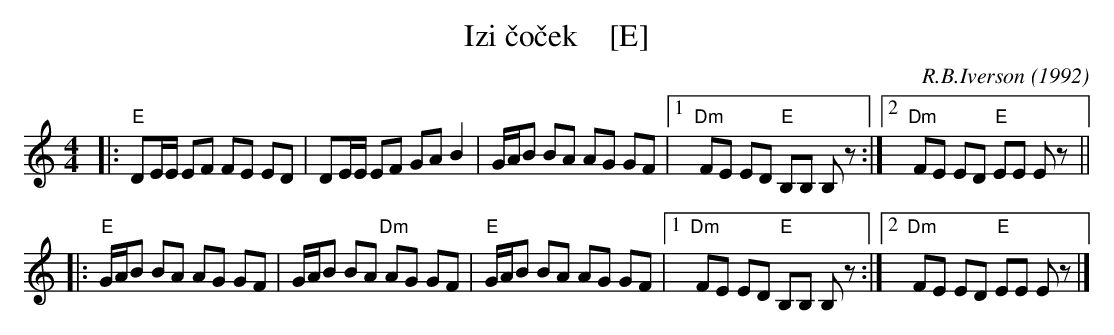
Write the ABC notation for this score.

X:1
T: Izi \vco\vcek    [E]
C: R.B.Iverson (1992)
M: 4/4
L: 1/8
K: ^G=F
|: "E"DE/E/ EF FE ED |  DE/E/ EF GA B2 \
|     G/A/B BA AG GF |1 "Dm"FE ED "E"B,B, B,z :|2 "Dm"FE ED "E"EE Ez ||
|: "E"G/A/B BA AG GF |  G/A/B BA "Dm"AG GF \
|  "E"G/A/B BA AG GF |1 "Dm"FE ED "E"B,B, B,z :|2 "Dm"FE ED "E"EE Ez |]
